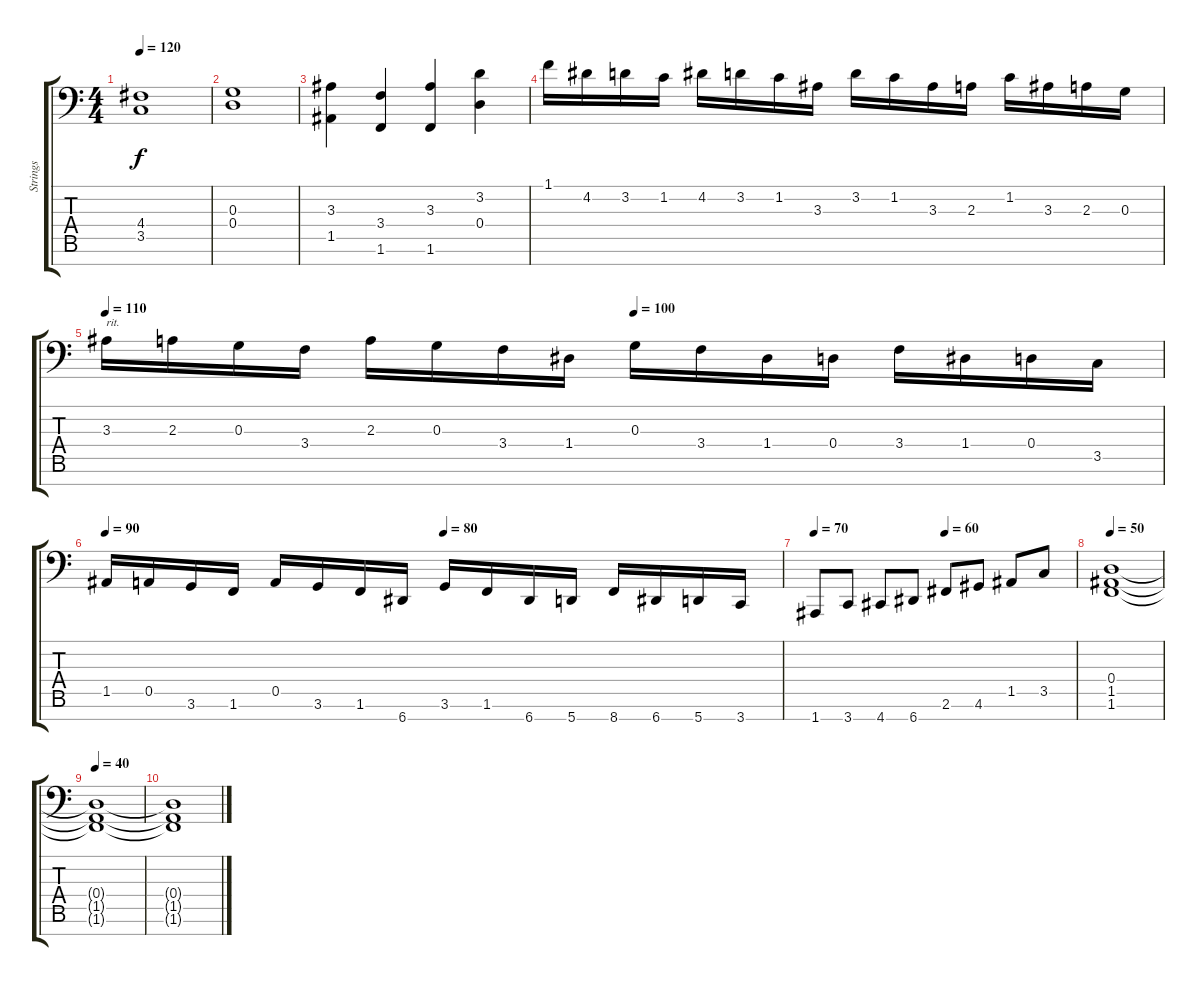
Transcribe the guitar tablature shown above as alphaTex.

\track ("Strings" "Strings") {instrument violin}
\staff {score tabs}
\tuning (E4 B3 G3 D3 A2 E2 A1) {hide}
\ts (4 4)
\tempo 120
\clef f4
\ks c
(4.4 3.5).1{dy f} |
(0.3 0.4).1 |
(3.3 1.5).4 (3.4 1.6).4 (3.3 1.6).4 (3.2 0.4).4 |
1.1.16 4.2.16 3.2.16 1.2.16 4.2.16 3.2.16 1.2.16 3.3.16 3.2.16 1.2.16 3.3.16 2.3.16 1.2.16 3.3.16 2.3.16 0.3.16 |
\tempo 110
\tempo (100 0.5)
3.3.16{txt "rit."} 2.3.16 0.3.16 3.4.16 2.3.16 0.3.16 3.4.16 1.4.16 0.3.16 3.4.16 1.4.16 0.4.16 3.4.16 1.4.16 0.4.16 3.5.16 |
\tempo 90
\tempo (80 0.5)
1.5.16 0.5.16 3.6.16 1.6.16 0.5.16 3.6.16 1.6.16 6.7.16 3.6.16 1.6.16 6.7.16 5.7.16 8.7.16 6.7.16 5.7.16 3.7.16 |
\tempo 70
\tempo (60 0.5)
1.7.8 3.7.8 4.7.8 6.7.8 2.6.8 4.6.8 1.5.8 3.5.8 |
\tempo 50
(0.4 1.5 1.6).1 |
\tempo 40
(0.4{t} 1.5{t} 1.6{t}).1 |
(0.4{t} 1.5{t} 1.6{t}).1
